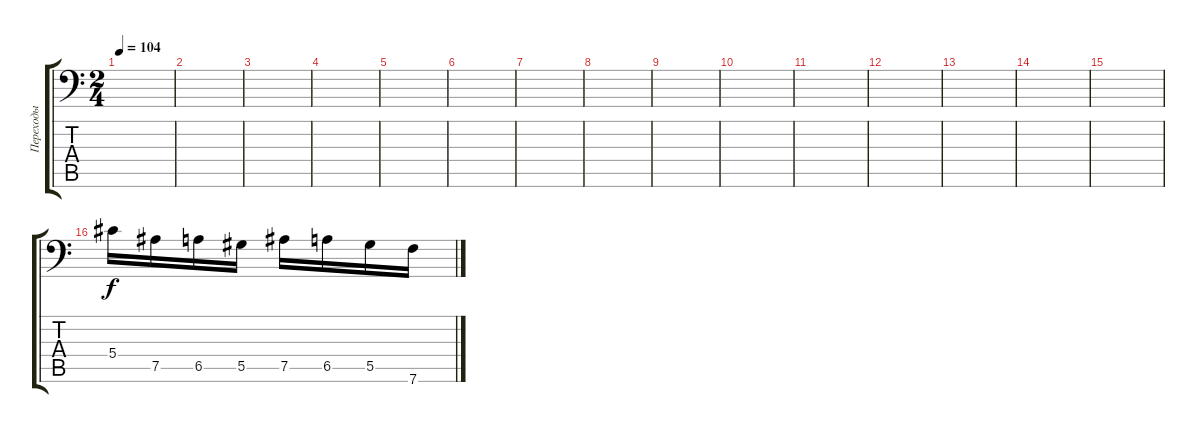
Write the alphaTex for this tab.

\track ("Переходы" "Переходы") {instrument distortionguitar}
\staff {score tabs}
\tuning (Bb3 F3 Db3 Ab2 Eb2 Bb1) {hide}
\ts (2 4)
\tempo 104
\clef f4
\ks c
|
|
|
|
|
|
|
|
|
|
|
|
|
|
|
5.4.16 7.5.16 6.5.16 5.5.16 7.5.16 6.5.16 5.5.16 7.6.16
